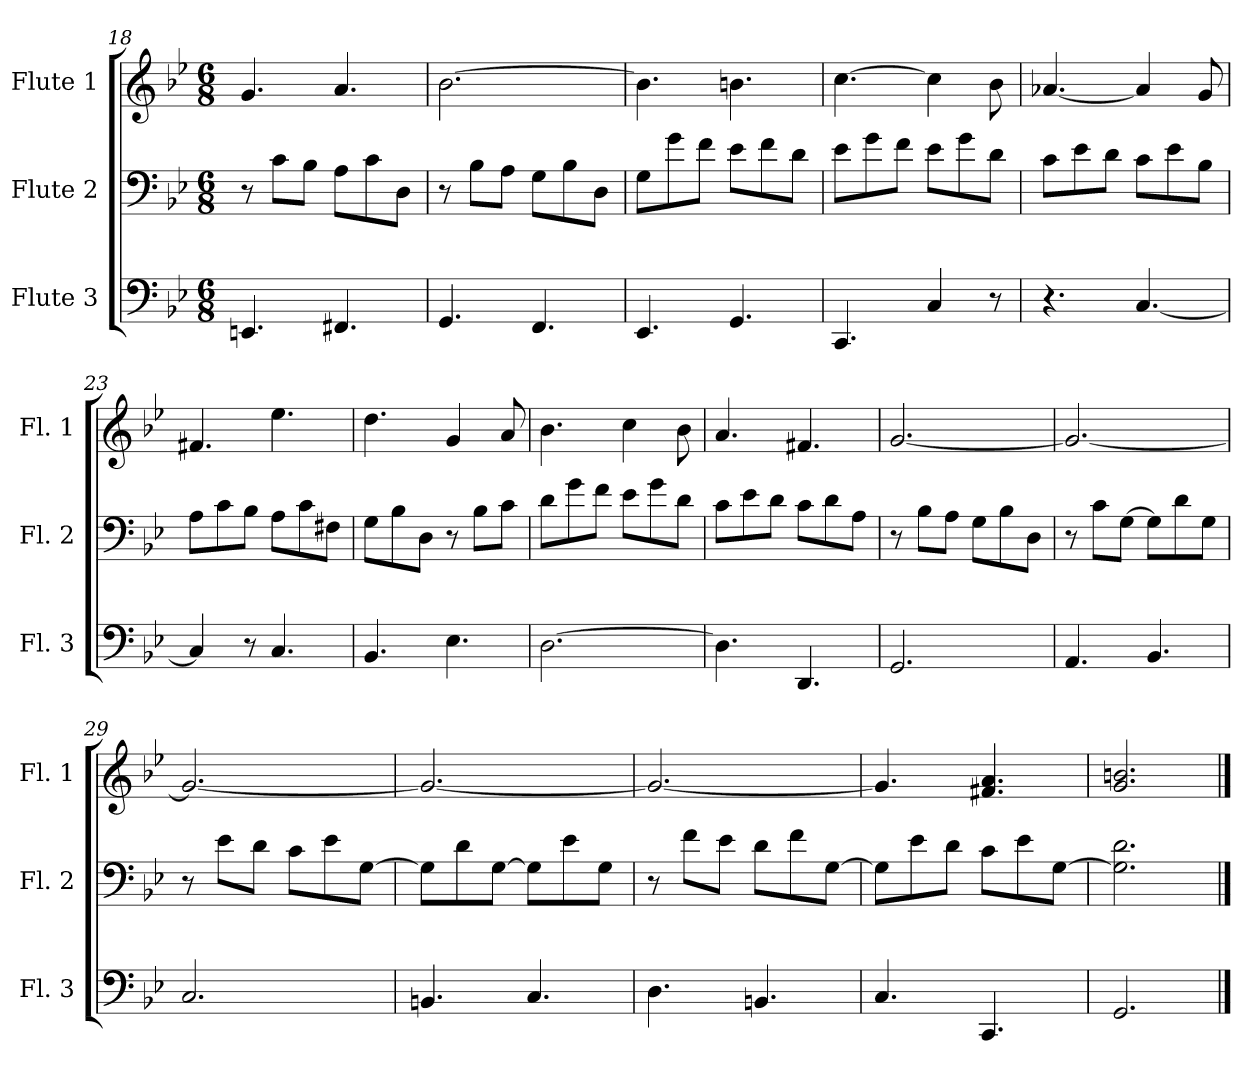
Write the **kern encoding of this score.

**kern	**kern	**kern
*part3	*part2	*part1
*staff3	*staff2	*staff1
*I"Flute 3	*I"Flute 2	*I"Flute 1
*I'Fl. 3	*I'Fl. 2	*I'Fl. 1
*clefF4	*clefF4	*clefG2
*k[b-e-]	*k[b-e-]	*k[b-e-]
*M6/8	*M6/8	*M6/8
=18	=18	=18
4.EEn/	8r	4.g/
.	8c\L	.
.	8B-\J	.
4.FF#X/	8A\L	4.a/
.	8c\	.
.	8D\J	.
=19	=19	=19
4.GG/	8r	[2.b-\
.	8B-\L	.
.	8A\J	.
4.FF/	8G\L	.
.	8B-\	.
.	8D\J	.
=20	=20	=20
4.EE-/	8G\L	4.b-\]
.	8g\	.
.	8f\J	.
4.GG/	8e-\L	4.bn\
.	8f\	.
.	8d\J	.
!!LO:PB:g=z
=21	=21	=21
4.CC/	8e-\L	[4.cc\
.	8g\	.
.	8f\J	.
4C/	8e-\L	4cc\]
.	8g\	.
8r	8d\J	8b-\
=22	=22	=22
4.r	8c\L	[4.a-X/
.	8e-\	.
.	8d\J	.
[4.C/	8c\L	4a-/]
.	8e-\	.
.	8B-\J	8g/
=23	=23	=23
4C/]	8A\L	4.f#X/
.	8c\	.
8r	8B-\J	.
4.C/	8A\L	4.ee-\
.	8c\	.
.	8F#X\J	.
=24	=24	=24
4.BB-/	8G\L	4.dd\
.	8B-\	.
.	8D\J	.
4.E-\	8r	4g/
.	8B-\L	.
.	8c\J	8a/
=25	=25	=25
[2.D\	8d\L	4.b-\
.	8g\	.
.	8f\J	.
.	8e-\L	4cc\
.	8g\	.
.	8d\J	8b-\
!!LO:LB:g=z
=26	=26	=26
4.D\]	8c\L	4.a/
.	8e-\	.
.	8d\J	.
4.DD/	8c\L	4.f#X/
.	8d\	.
.	8A\J	.
=27	=27	=27
2.GG/	8r	[2.g/
.	8B-\L	.
.	8A\J	.
.	8G\L	.
.	8B-\	.
.	8D\J	.
=28	=28	=28
4.AA/	8r	2.g/_
.	8c\L	.
.	[8G\J	.
4.BB-/	8G\L]	.
.	8d\	.
.	8G\J	.
=29	=29	=29
2.C/	8r	2.g/_
.	8e-\L	.
.	8d\J	.
.	8c\L	.
.	8e-\	.
.	[8G\J	.
=30	=30	=30
4.BBn/	8G\L]	2.g/_
.	8d\	.
.	[8G\J	.
4.C/	8G\L]	.
.	8e-\	.
.	8G\J	.
!!LO:LB:g=z
=31	=31	=31
4.D\	8r	2.g/_
.	8f\L	.
.	8e-\J	.
4.BBn/	8d\L	.
.	8f\	.
.	[8G\J	.
=32	=32	=32
4.C/	8G\L]	4.g/]
.	8e-\	.
.	8d\J	.
4.CC/	8c\L	4.f#X/ 4.a/
.	8e-\	.
.	[8G\J	.
=33	=33	=33
2.GG/	2.G\] 2.d\	2.g/ 2.bn/
==	==	==
*-	*-	*-
